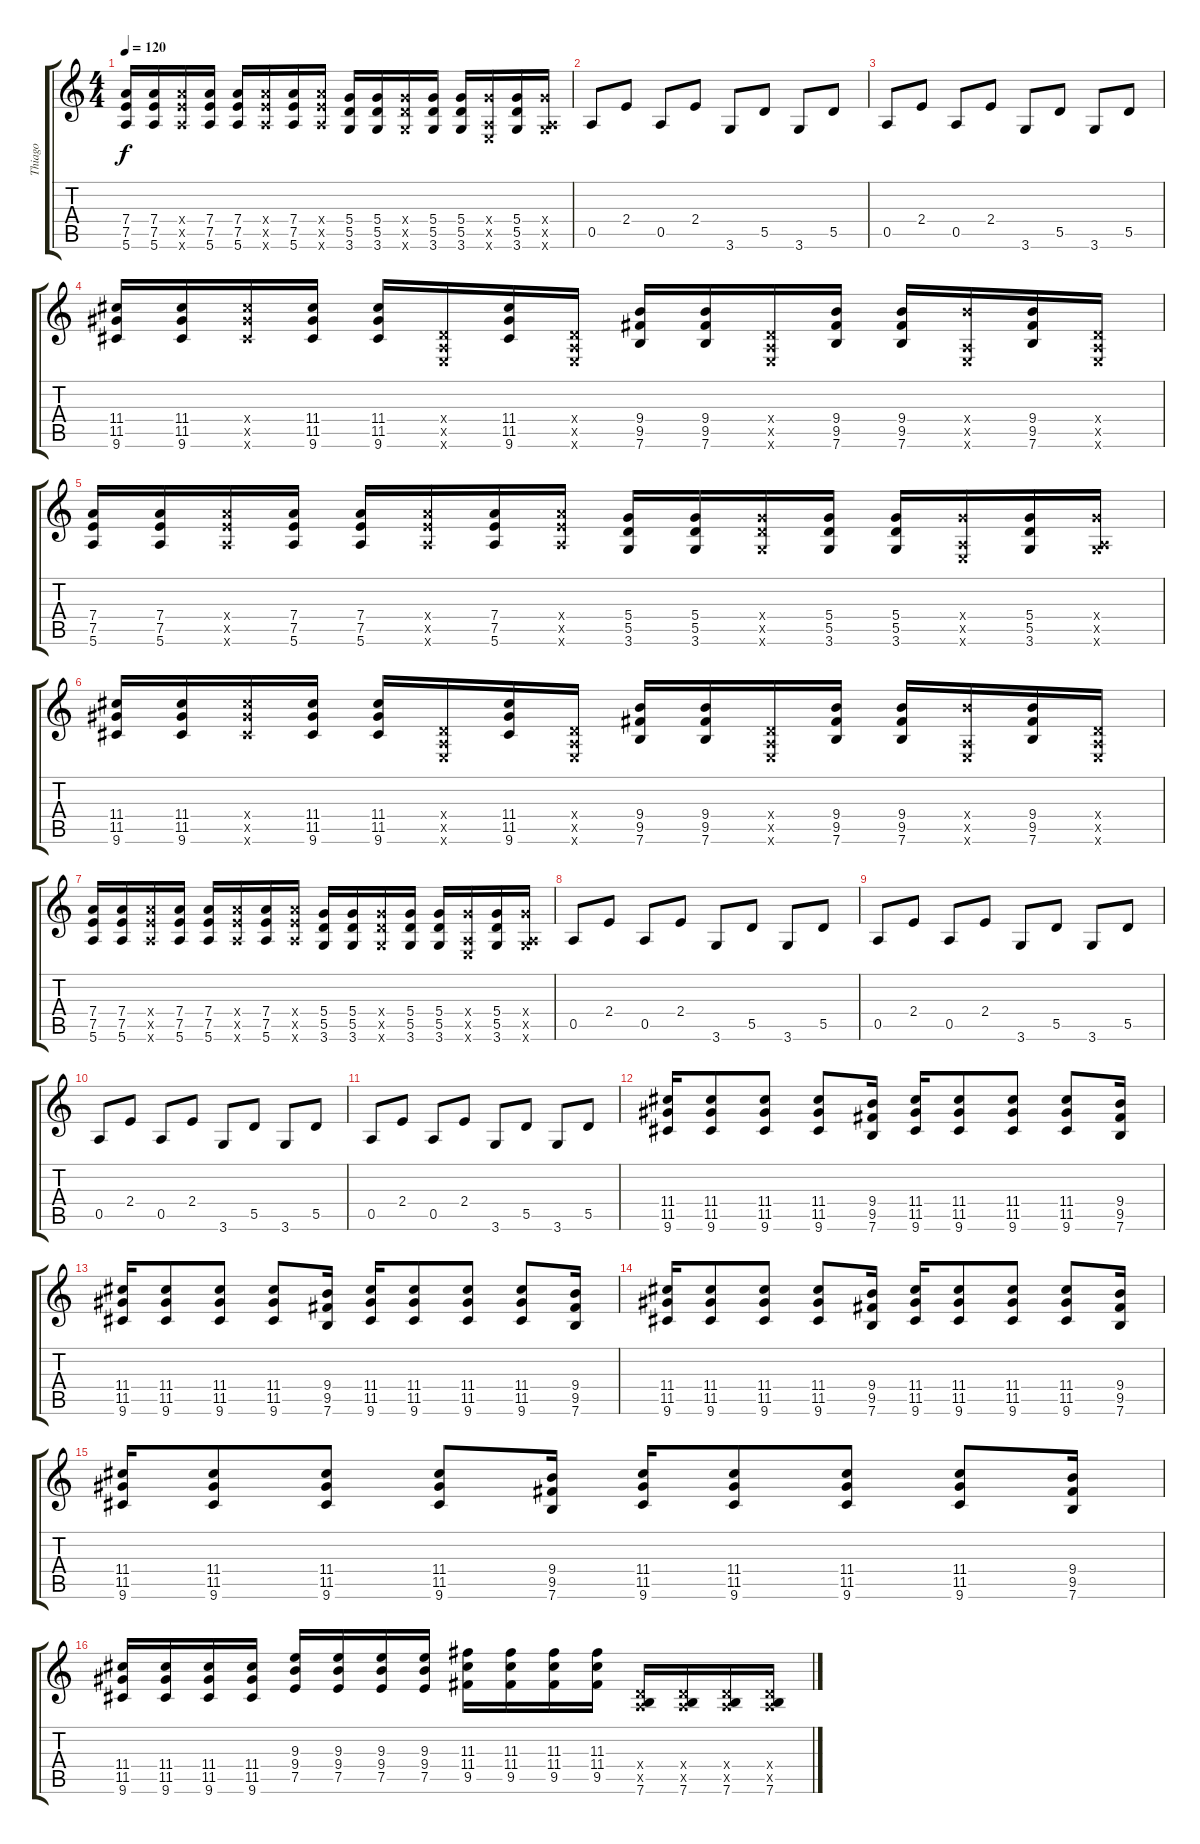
\track ("Thiago" "Thiago") {instrument distortionguitar}
\staff {score tabs}
\tuning (E4 B3 G3 D3 A2 E2) {hide}
\ts (4 4)
\tempo 120
\clef g2
\ks c
(7.4 7.5 5.6).16{dy f} (7.4 7.5 5.6).16 (7.4{x} 7.5{x} 5.6{x}).16 (7.4 7.5 5.6).16 (7.4 7.5 5.6).16 (7.4{x} 7.5{x} 5.6{x}).16 (7.4 7.5 5.6).16 (7.4{x} 7.5{x} 5.6{x}).16 (5.4 5.5 3.6).16 (5.4 5.5 3.6).16 (5.4{x} 5.5{x} 3.6{x}).16 (5.4 5.5 3.6).16 (5.4 5.5 3.6).16 (5.4{x} 0.5{x} 0.6{x}).16 (5.4 5.5 3.6).16 (5.4{x} 0.5{x} 3.6{x}).16 |
0.5.8 2.4.8 0.5.8 2.4.8 3.6.8 5.5.8 3.6.8 5.5.8 |
0.5.8 2.4.8 0.5.8 2.4.8 3.6.8 5.5.8 3.6.8 5.5.8 |
(11.4 11.5 9.6).16 (11.4 11.5 9.6).16 (11.4{x} 11.5{x} 9.6{x}).16 (11.4 11.5 9.6).16 (11.4 11.5 9.6).16 (0.4{x} 0.5{x} 0.6{x}).16 (11.4 11.5 9.6).16 (0.4{x} 0.5{x} 0.6{x}).16 (9.4 9.5 7.6).16 (9.4 9.5 7.6).16 (0.4{x} 0.5{x} 0.6{x}).16 (9.4 9.5 7.6).16 (9.4 9.5 7.6).16 (9.4{x} 0.5{x} 0.6{x}).16 (9.4 9.5 7.6).16 (0.4{x} 0.5{x} 0.6{x}).16 |
(7.4 7.5 5.6).16 (7.4 7.5 5.6).16 (7.4{x} 7.5{x} 5.6{x}).16 (7.4 7.5 5.6).16 (7.4 7.5 5.6).16 (7.4{x} 7.5{x} 5.6{x}).16 (7.4 7.5 5.6).16 (7.4{x} 7.5{x} 5.6{x}).16 (5.4 5.5 3.6).16 (5.4 5.5 3.6).16 (5.4{x} 5.5{x} 3.6{x}).16 (5.4 5.5 3.6).16 (5.4 5.5 3.6).16 (5.4{x} 0.5{x} 0.6{x}).16 (5.4 5.5 3.6).16 (5.4{x} 0.5{x} 3.6{x}).16 |
(11.4 11.5 9.6).16 (11.4 11.5 9.6).16 (11.4{x} 11.5{x} 9.6{x}).16 (11.4 11.5 9.6).16 (11.4 11.5 9.6).16 (0.4{x} 0.5{x} 0.6{x}).16 (11.4 11.5 9.6).16 (0.4{x} 0.5{x} 0.6{x}).16 (9.4 9.5 7.6).16 (9.4 9.5 7.6).16 (0.4{x} 0.5{x} 0.6{x}).16 (9.4 9.5 7.6).16 (9.4 9.5 7.6).16 (9.4{x} 0.5{x} 0.6{x}).16 (9.4 9.5 7.6).16 (0.4{x} 0.5{x} 0.6{x}).16 |
(7.4 7.5 5.6).16 (7.4 7.5 5.6).16 (7.4{x} 7.5{x} 5.6{x}).16 (7.4 7.5 5.6).16 (7.4 7.5 5.6).16 (7.4{x} 7.5{x} 5.6{x}).16 (7.4 7.5 5.6).16 (7.4{x} 7.5{x} 5.6{x}).16 (5.4 5.5 3.6).16 (5.4 5.5 3.6).16 (5.4{x} 5.5{x} 3.6{x}).16 (5.4 5.5 3.6).16 (5.4 5.5 3.6).16 (5.4{x} 0.5{x} 0.6{x}).16 (5.4 5.5 3.6).16 (5.4{x} 0.5{x} 3.6{x}).16 |
0.5.8 2.4.8 0.5.8 2.4.8 3.6.8 5.5.8 3.6.8 5.5.8 |
0.5.8 2.4.8 0.5.8 2.4.8 3.6.8 5.5.8 3.6.8 5.5.8 |
0.5.8 2.4.8 0.5.8 2.4.8 3.6.8 5.5.8 3.6.8 5.5.8 |
0.5.8 2.4.8 0.5.8 2.4.8 3.6.8 5.5.8 3.6.8 5.5.8 |
(11.4 11.5 9.6).16 (11.4 11.5 9.6).8 (11.4 11.5 9.6).8 (11.4 11.5 9.6).8 (9.4 9.5 7.6).16 (11.4 11.5 9.6).16 (11.4 11.5 9.6).8 (11.4 11.5 9.6).8 (11.4 11.5 9.6).8 (9.4 9.5 7.6).16 |
(11.4 11.5 9.6).16 (11.4 11.5 9.6).8 (11.4 11.5 9.6).8 (11.4 11.5 9.6).8 (9.4 9.5 7.6).16 (11.4 11.5 9.6).16 (11.4 11.5 9.6).8 (11.4 11.5 9.6).8 (11.4 11.5 9.6).8 (9.4 9.5 7.6).16 |
(11.4 11.5 9.6).16 (11.4 11.5 9.6).8 (11.4 11.5 9.6).8 (11.4 11.5 9.6).8 (9.4 9.5 7.6).16 (11.4 11.5 9.6).16 (11.4 11.5 9.6).8 (11.4 11.5 9.6).8 (11.4 11.5 9.6).8 (9.4 9.5 7.6).16 |
(11.4 11.5 9.6).16 (11.4 11.5 9.6).8 (11.4 11.5 9.6).8 (11.4 11.5 9.6).8 (9.4 9.5 7.6).16 (11.4 11.5 9.6).16 (11.4 11.5 9.6).8 (11.4 11.5 9.6).8 (11.4 11.5 9.6).8 (9.4 9.5 7.6).16 |
(11.4 11.5 9.6).16 (11.4 11.5 9.6).16 (11.4 11.5 9.6).16 (11.4 11.5 9.6).16 (9.3 9.4 7.5).16 (9.3 9.4 7.5).16 (9.3 9.4 7.5).16 (9.3 9.4 7.5).16 (11.3 11.4 9.5).16 (11.3 11.4 9.5).16 (11.3 11.4 9.5).16 (11.3 11.4 9.5).16 (0.4{x} 0.5{x} 7.6).16 (0.4{x} 0.5{x} 7.6).16 (0.4{x} 0.5{x} 7.6).16 (0.4{x} 0.5{x} 7.6).16
